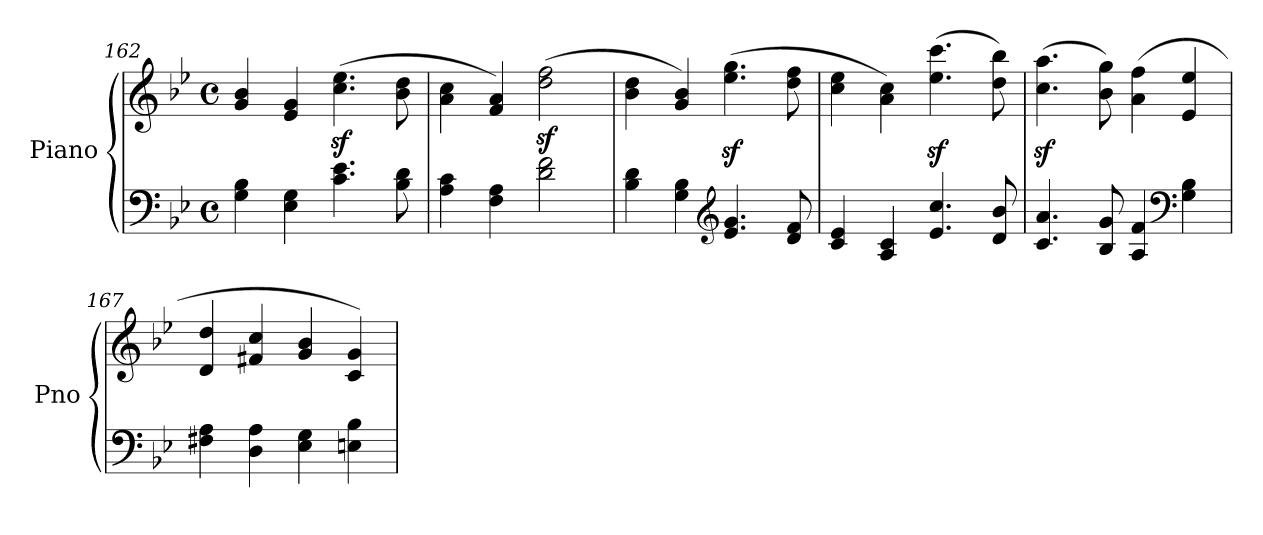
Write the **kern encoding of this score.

**kern	**kern	**dynam
*part1	*part1	*part1
*staff2	*staff1	*staff1/2
*I"Piano	*	*
*I'Pno	*	*
*clefF4	*clefG2	*
*k[b-e-]	*k[b-e-]	*
*M4/4	*M4/4	*
*met(c)	*met(c)	*
=162	=162	=162
4G\ 4B-\	4g/ 4b-/	.
4E-\ 4G\	4e-/ 4g/	.
4.c\ 4.e-\	(>4.cc\z< 4.ee-\z<	.
8B-\ 8d\	8b-\ 8dd\	.
=163	=163	=163
4A\ 4c\	4a\ 4cc\	.
4F\ 4A\	4f/ 4a/)	.
2d\ 2f\	(>2dd\z< 2ff\z<	.
=164	=164	=164
4B-\ 4d\	4b-\ 4dd\	.
4G\ 4B-\	4g/ 4b-/)	.
*clefG2	*	*
4.e-/ 4.g/	(>4.ee-\z< 4.gg\z<	.
8d/ 8f/	8dd\ 8ff\	.
=165	=165	=165
4c/ 4e-/	4cc\ 4ee-\	.
4A/ 4c/	4a\ 4cc\)	.
4.e-/ 4.cc/	(>4.ee-\z< 4.ccc\z<	.
8d/ 8b-/	8dd\ 8bb-\)	.
!!LO:LB:g=z
=166	=166	=166
4.c/ 4.a/	(>4.cc\z< 4.aa\z<	.
8B-/ 8g/	8b-\ 8gg\)	.
!	!	!LO:DY:b
4A/ 4f/	(>4a\ 4ff\	other-dynamics
*clefF4	*	*
4G\ 4B-\	4e-/ 4ee-/	.
!!LO:LB:g=z
=167	=167	=167
4F#X\ 4A\	4d/ 4dd/	.
4D\ 4A\	4f#X/ 4cc/	.
4E-\ 4G\	4g/ 4b-/	.
4En\ 4B-\	4c/ 4g/)	.
=	=	=
*-	*-	*-
